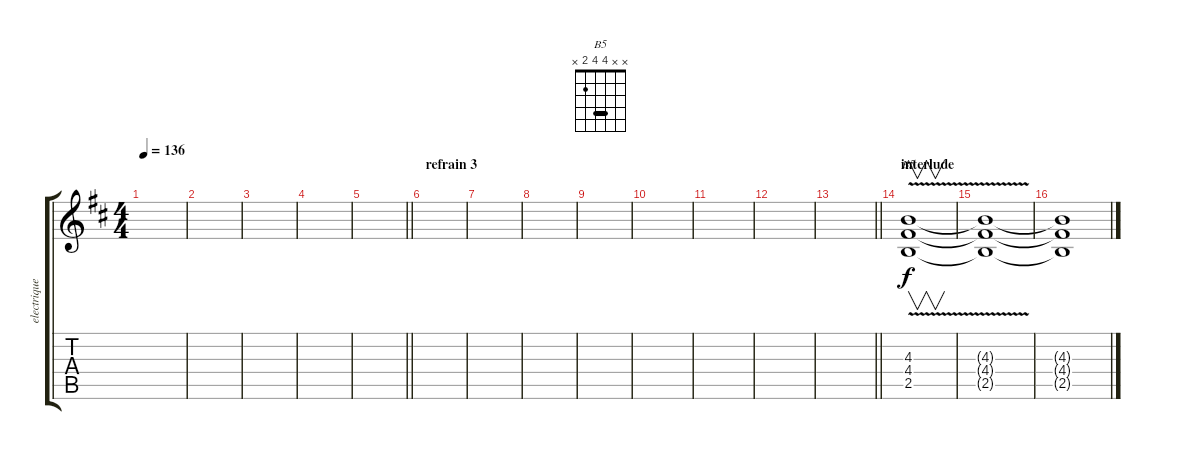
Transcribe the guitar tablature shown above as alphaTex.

\track ("electrique" "electrique") {instrument distortionguitar}
\staff {score tabs}
\tuning (E4 B3 G3 D3 A2 E2) {hide}
\chord ("B5" x x 4 4 2 x) {barre 4}
\ts (4 4)
\tempo 136
\clef g2
\ks d
|
|
|
|
\barLineRight lightlight
|
\section ("" "refrain 3")
|
|
|
|
|
|
|
\barLineRight lightlight
|
\section ("" "interlude")
(4.3{v} 4.4{v} 2.5{v}).1{v ch "B5"} |
(4.3{t} 4.4{t} 2.5{t}).1 |
(4.3{t} 4.4{t} 2.5{t}).1
